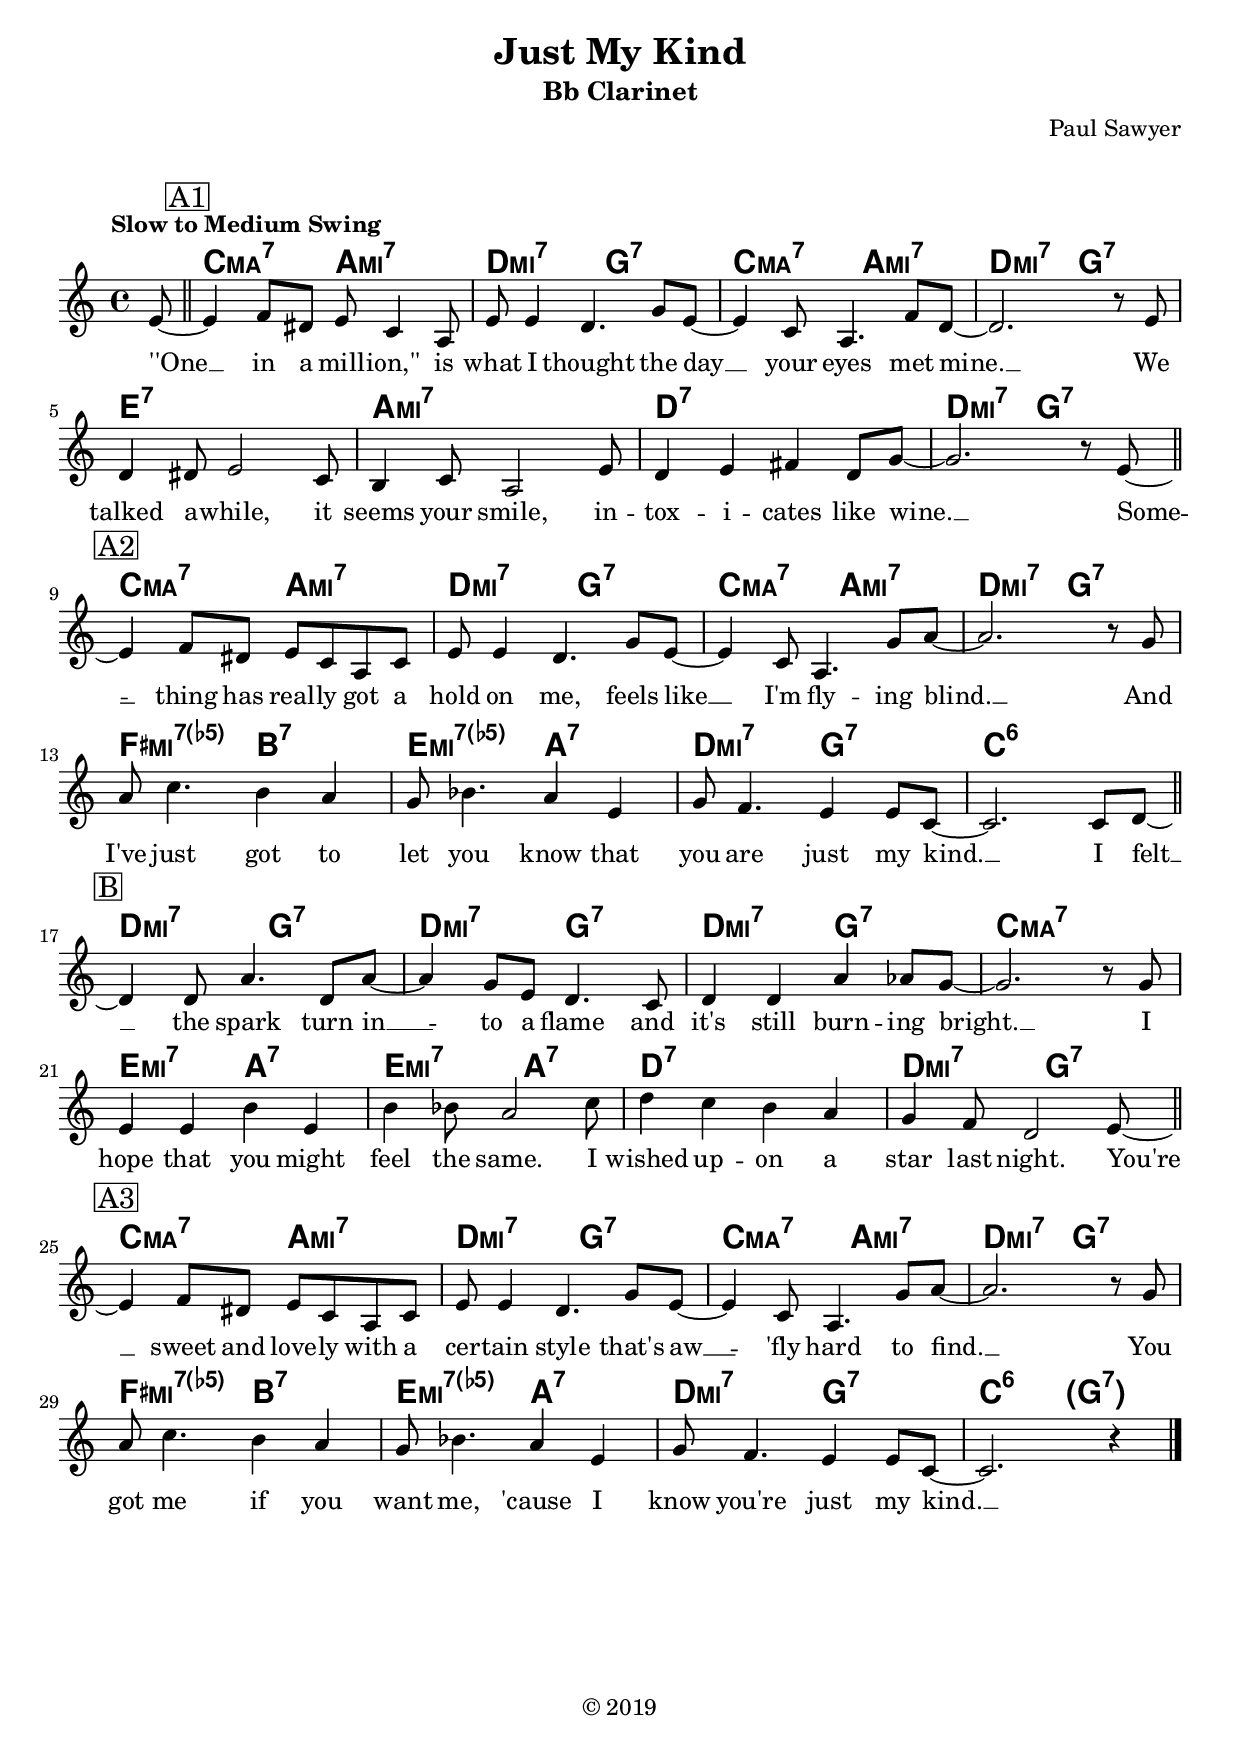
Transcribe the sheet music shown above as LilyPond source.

\version "2.24.0"

\include "english.ly"

instrument = "Bb Clarinet"
whatKey = c
whatClef = "treble"

%% -*- Mode: LilyPond -*-

\include "lead-sheets.ily"

refrainLyrics = \lyricmode {
  ''One __ in a mill -- ion,'' is what I thought the day __ your eyes met mine. __
  We talked a -- while, it seems your smile, in -- tox -- i -- cates like wine. __
  
  Some __ -- thing has real -- ly got a hold on me, feels like __ I'm fly -- ing blind. __
  And I've just got to let you know that you are just my kind. __

  I felt __ the spark turn in __ -- to a flame and it's still burn -- ing bright. __
  I hope that you might feel the same.
  I wished up -- on a star last night.

  You're __ sweet and love -- ly with a cer -- tain style that's aw __ -- 'fly hard to find. __
  You got me if you want me, 'cause I know you're just my kind. __
}

refrainChords = \chordmode {
  s8

  af2:maj7 f2:m7 bf2:m7 ef2:7
  af2:maj7 f2:m7 bf2:m7 ef2:7
  c1:7 f1:m7 bf1:7 bf2:m7 ef2:7

  af2:maj7 f2:m7 bf2:m7 ef2:7
  af2:maj7 f2:m7 bf2:m7 ef2:7
  d2:m7.5- g2:7 c2:m7.5- f2:7 bf2:m7 ef2:7 af1:6
  
  bf2:m7 ef2:7 bf2:m7 ef2:7 bf2:m7 ef2:7 af1:maj7
  c2:m7 f2:7 c2:m7 f2:7 bf1:7 bf2:m7 ef2:7

  af2:maj7 f2:m7 bf2:m7 ef2:7
  af2:maj7 f2:m7 bf2:m7 ef2:7
  d2:m7.5- g2:7 c2:m7.5- f2:7 bf2:m7 ef2:7 af2:6
  
  \set chordNameFunction = #begin-end-parenthesis-ignatzek-chord-names
  ef2:7
  \unset chordNameFunction
}

refrainMelody = \relative f'' {
  \time 4/4
  \key af \major
  \clef \whatClef
  \tempo "Slow to Medium Swing"

  \partial 8
  
  c8~ |
  
  \bar "||"

  \mark \markup{ \box "A1" }
  
  c4 df8 b8 c8 af4 f8 | c'8 c4 bf4. ef8 c8~ |
  c4 af8 f4. df'8 bf~ | bf2. r8 c8 |
  bf4 b8 c2 af8 | g4 af8 f2 c'8 |
  bf4 c4 d4 bf8 ef8~ | ef2. r8 c8~ |

  \bar "||"
  \break

  \mark \markup{ \box "A2" }
  
  c4 df8 b8 c8 af8 f8 af8 | c8 c4 bf4. ef8 c8~ |
  c4 af8 f4. ef'8 f~ | f2. r8 ef8 |
  f8 af4. g4 f4 | ef8 gf4. f4 c4 |
  ef8 df4. c4 c8 af8~ | af2. af8 bf8~ |

  \bar "||"
  \break

  \mark \markup{ \box "B" }
  
  bf4 bf8 f'4. bf,8 f'8~ | f4 ef8 c8 bf4. af8 |
  bf4 bf4 f'4 ff8 ef8~ | ef2. r8 ef8 |
  c4 c4 g'4 c,4 | g'4 gf8 f2 af8 |
  bf4 af4 g4 f4 | ef4 df8 bf2 c8~ |
  
  \bar "||"
  \break

  \mark \markup{ \box "A3" }
  
  c4 df8 b8 c8 af8 f8 af8 | c8 c4 bf4. ef8 c8~ |
  c4 af8 f4. ef'8 f~ | f2. r8 ef8 |
  f8 af4. g4 f4 | ef8 gf4. f4 c4 |
  ef8 df4. c4 c8 af8~ | af2. r4 |

  \bar "|."
}

\include "paper.ily"

\header {
  title = "Just My Kind"
  subtitle = \instrument
  composer = "Paul Sawyer"
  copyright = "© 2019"
}

\markup {
  % Leave a gap after the header
  \vspace #1
}


\score {
  <<
    { \context ChordNames 
      {
      \override ChordName.font-size = #+3
      \override ChordName.font-series = #'bold
      \set chordChanges = ##f
     \transpose af \whatKey {
       \refrainChords
	}
      }
      }
    \new Staff {
      \context Voice = "voiceMelody" { 
	\transpose af \whatKey {
	  \refrainMelody
	  }
	}
    }
    \new Lyrics \lyricsto "voiceMelody"
    {
      \refrainLyrics
    }
  >>
  \layout { }
}

